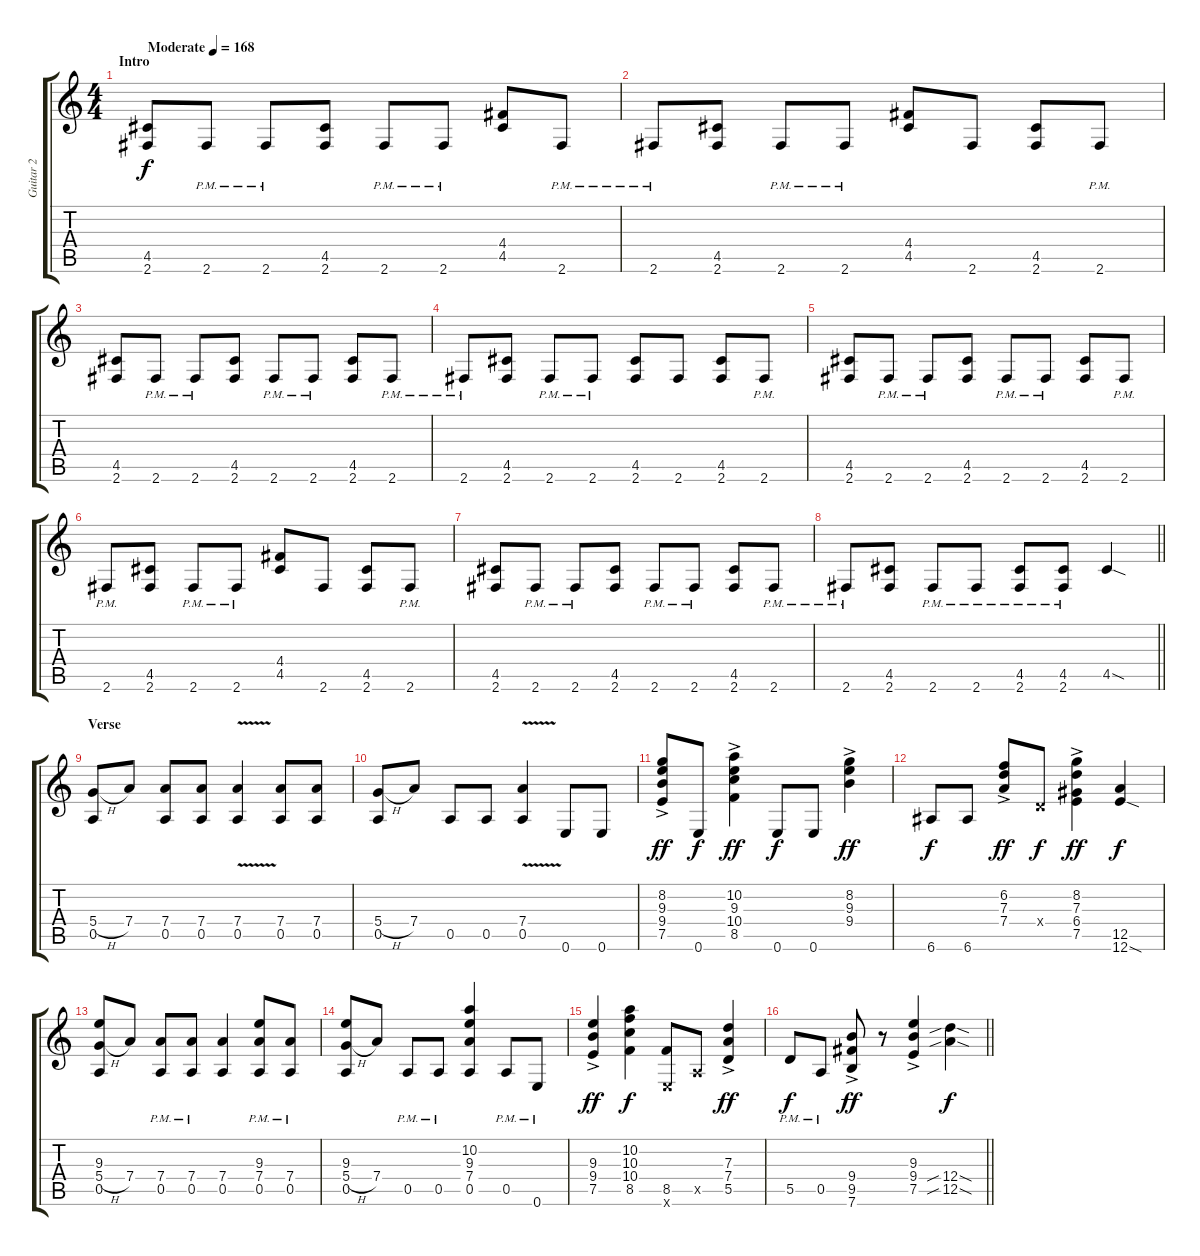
\track ("Guitar 2" "Guitar 2") {instrument distortionguitar}
\staff {score tabs}
\tuning (E4 B3 G3 D3 A2 E2) {hide}
\ts (4 4)
\section ("" "Intro")
\tempo (168 "Moderate")
\clef g2
\ks c
(4.5 2.6).8{dy f instrument distortionguitar} 2.6{pm}.8 2.6{pm}.8 (4.5 2.6).8 2.6{pm}.8 2.6{pm}.8 (4.4 4.5).8 2.6{pm}.8 |
2.6{pm}.8 (4.5 2.6).8 2.6{pm}.8 2.6{pm}.8 (4.4 4.5).8 2.6.8 (4.5 2.6).8 2.6{pm}.8 |
(4.5 2.6).8 2.6{pm}.8 2.6{pm}.8 (4.5 2.6).8 2.6{pm}.8 2.6{pm}.8 (4.5 2.6).8 2.6{pm}.8 |
2.6{pm}.8 (4.5 2.6).8 2.6{pm}.8 2.6{pm}.8 (4.5 2.6).8 2.6.8 (4.5 2.6).8 2.6{pm}.8 |
(4.5 2.6).8 2.6{pm}.8 2.6{pm}.8 (4.5 2.6).8 2.6{pm}.8 2.6{pm}.8 (4.5 2.6).8 2.6{pm}.8 |
2.6{pm}.8 (4.5 2.6).8 2.6{pm}.8 2.6{pm}.8 (4.4 4.5).8 2.6.8 (4.5 2.6).8 2.6{pm}.8 |
(4.5 2.6).8 2.6{pm}.8 2.6{pm}.8 (4.5 2.6).8 2.6{pm}.8 2.6{pm}.8 (4.5 2.6).8 2.6{pm}.8 |
\barLineRight lightlight
2.6{pm}.8 (4.5 2.6).8 2.6{pm}.8 2.6{pm}.8 (4.5 2.6{pm}).8 (4.5 2.6{pm}).8 4.5{sod}.4 |
\section ("" "Verse")
(5.4{h} 0.5).8 7.4.8 (7.4 0.5).8 (7.4 0.5).8 (7.4{v} 0.5).4 (7.4 0.5).8 (7.4 0.5).8 |
(5.4{h} 0.5).8 7.4.8 0.5.8 0.5.8 (7.4 0.5{v}).4 0.6.8 0.6.8 |
(8.2 9.3 9.4{ac} 7.5).8{dy ff} 0.6.8{dy f} (10.2 9.3 10.4{ac} 8.5).4{dy ff} 0.6.8{dy f} 0.6.8 (8.2 9.3 9.4{ac}).4{dy ff} |
6.6.8{dy f} 6.6.8 (6.2 7.3 7.4{ac}).8{dy ff} 0.4{x}.8{dy f} (8.2 7.3 6.4{ac} 7.5).4{dy ff} (12.5 12.6{sod}).4{dy f} |
(9.3 5.4{h} 0.5).8 7.4.8 (7.4{pm} 0.5).8 (7.4{pm} 0.5).8 (7.4 0.5).4 (9.3 7.4{pm} 0.5).8 (7.4 0.5{pm}).8 |
(9.3 5.4{h} 0.5).8 7.4.8 0.5{pm}.8 0.5{pm}.8 (10.2 9.3 7.4 0.5).4 0.5{pm}.8 0.6{pm}.8 |
(9.3 9.4 7.5{ac}).4{dy ff} (10.2 10.3 10.4 8.5).4{dy f} (8.5 0.6{x}).8 0.5{x}.8 (7.3 7.4 5.5{ac}).4{dy ff} |
\barLineRight lightlight
5.5{pm}.8{dy f} 0.5{pm}.8 (9.4 9.5{ac} 7.6).8{dy ff} r.8 (9.3 9.4 7.5{ac}).4 (12.4{sib sod} 12.5{sib sod}).4{dy f}
